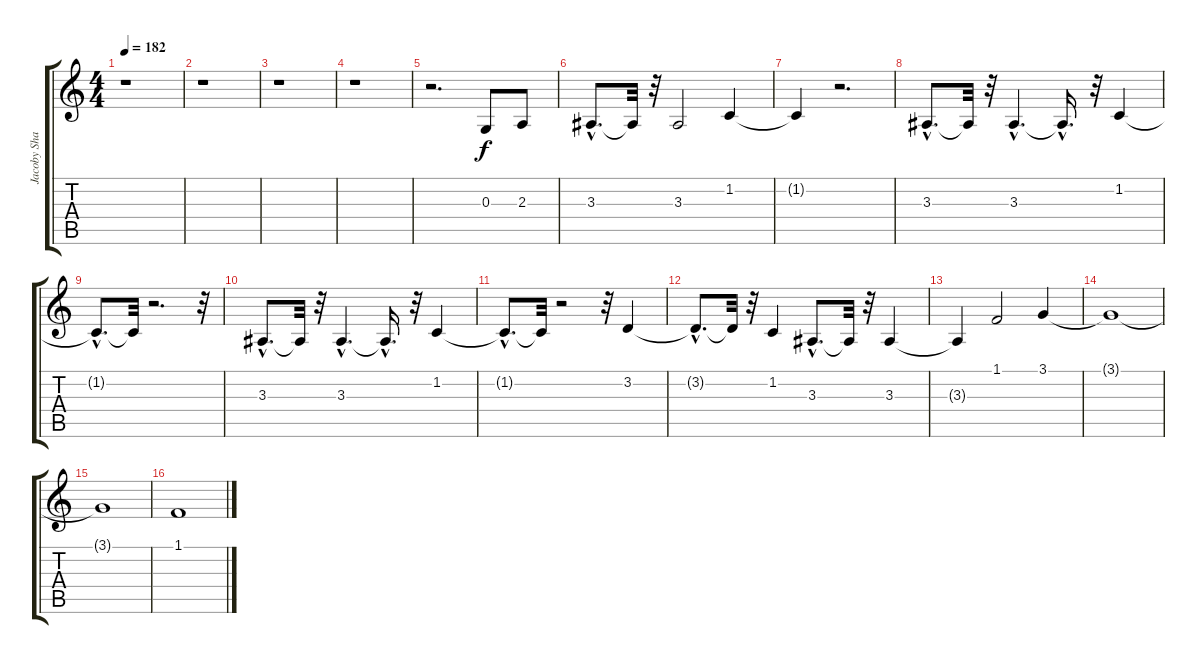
\track ("Jacoby Shaddix" "Jacoby Sha") {instrument oboe}
\staff {score tabs}
\tuning (E4 B3 G3 D3 A2 E2) {hide}
\ts (4 4)
\tempo 182
\clef g2
\ks c
r.1{dy f} |
r.1 |
r.1 |
r.1 |
r.2{d} 0.3.8 2.3.8 |
3.3{hac}.8{d} 3.3{t}.32 r.32 3.3.2 1.2.4 |
1.2{t}.4 r.2{d} |
3.3{hac}.8{d} 3.3{t}.32 r.32 3.3{hac}.4{d} 3.3{hac t}.16{d} r.32 1.2.4 |
1.2{hac t}.8{d} 1.2{t}.32 r.2{d} r.32 |
3.3{hac}.8{d} 3.3{t}.32 r.32 3.3{hac}.4{d} 3.3{hac t}.16{d} r.32 1.2.4 |
1.2{hac t}.8{d} 1.2{t}.32 r.2 r.32 3.2.4 |
3.2{hac t}.8{d} 3.2{t}.32 r.32 1.2.4 3.3{hac}.8{d} 3.3{t}.32 r.32 3.3.4 |
3.3{t}.4 1.1.2 3.1.4 |
3.1{t}.1 |
3.1{t}.1 |
1.1.1
